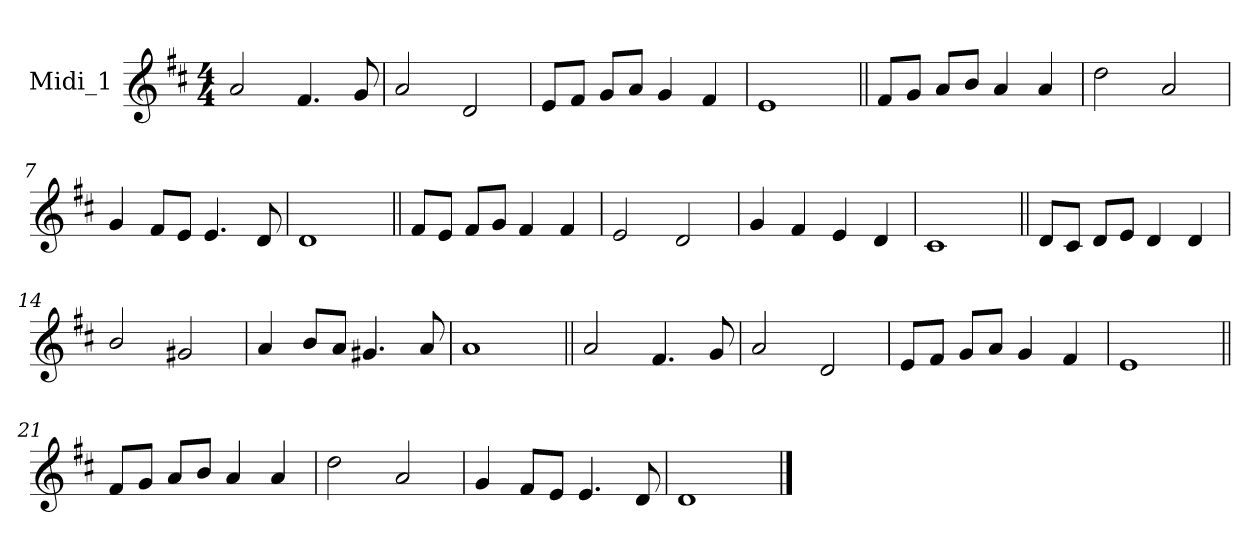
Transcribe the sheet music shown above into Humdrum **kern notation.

**kern
*part1
*staff1
*I"Midi_1
*clefG2
*k[f#c#]
*D:
*M4/4
=1
2a
4.f#
8g
=2
2a
2d
=3
8eL
8f#J
8gL
8aJ
4g
4f#
=4
1e
=5||
8f#L
8gJ
8aL
8bJ
4a
4a
=6
2dd
2a
!!LO:LB:g=z
=7
4g
8f#L
8eJ
4.e
8d
=8
1d
=9||
8f#L
8eJ
8f#L
8gJ
4f#
4f#
=10
2e
2d
=11
4g
4f#
4e
4d
=12
1c#
!!LO:LB:g=z
=13||
8dL
8c#J
8dL
8eJ
4d
4d
=14
2b/
2g#X
=15
4a
8bL
8aJ
4.g#X
8a
=16
1a
=17||
2a
4.f#
8g
=18
2a
2d
!!LO:LB:g=z
=19
8eL
8f#J
8gL
8aJ
4g
4f#
=20
1e
=21||
8f#L
8gJ
8aL
8bJ
4a
4a
=22
2dd
2a
=23
4g
8f#L
8eJ
4.e
8d
=24
1d
==
*-
